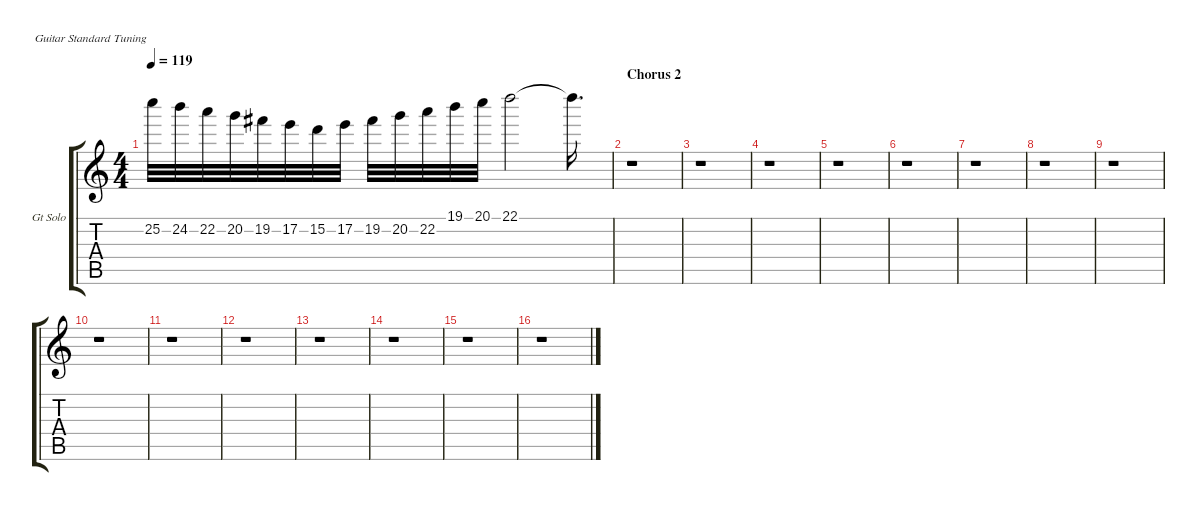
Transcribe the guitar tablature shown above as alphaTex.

\hideDynamics
\bracketExtendMode groupsimilarinstruments
\firstSystemTrackNameOrientation horizontal
\otherSystemsTrackNameOrientation horizontal
\track ("Guitar Solo" "Gt Solo") {instrument electricguitarclean}
\staff {score tabs}
\tuning (E4 B3 G3 D3 A2 E2)
\ts (4 4)
\tempo 119
\clef g2
\ks c
25.2.32{dy mf} 24.2.32 22.2.32 20.2.32 19.2.32 17.2.32 15.2.32 17.2.32 19.2.32 20.2.32 22.2.32 19.1.32 20.1.32 22.1.2 22.1{t}.16{d} |
\section ("" "Chorus 2")
r.1 |
r.1 |
r.1 |
r.1 |
r.1 |
r.1 |
r.1 |
r.1 |
r.1 |
r.1 |
r.1 |
r.1 |
r.1 |
r.1 |
r.1
